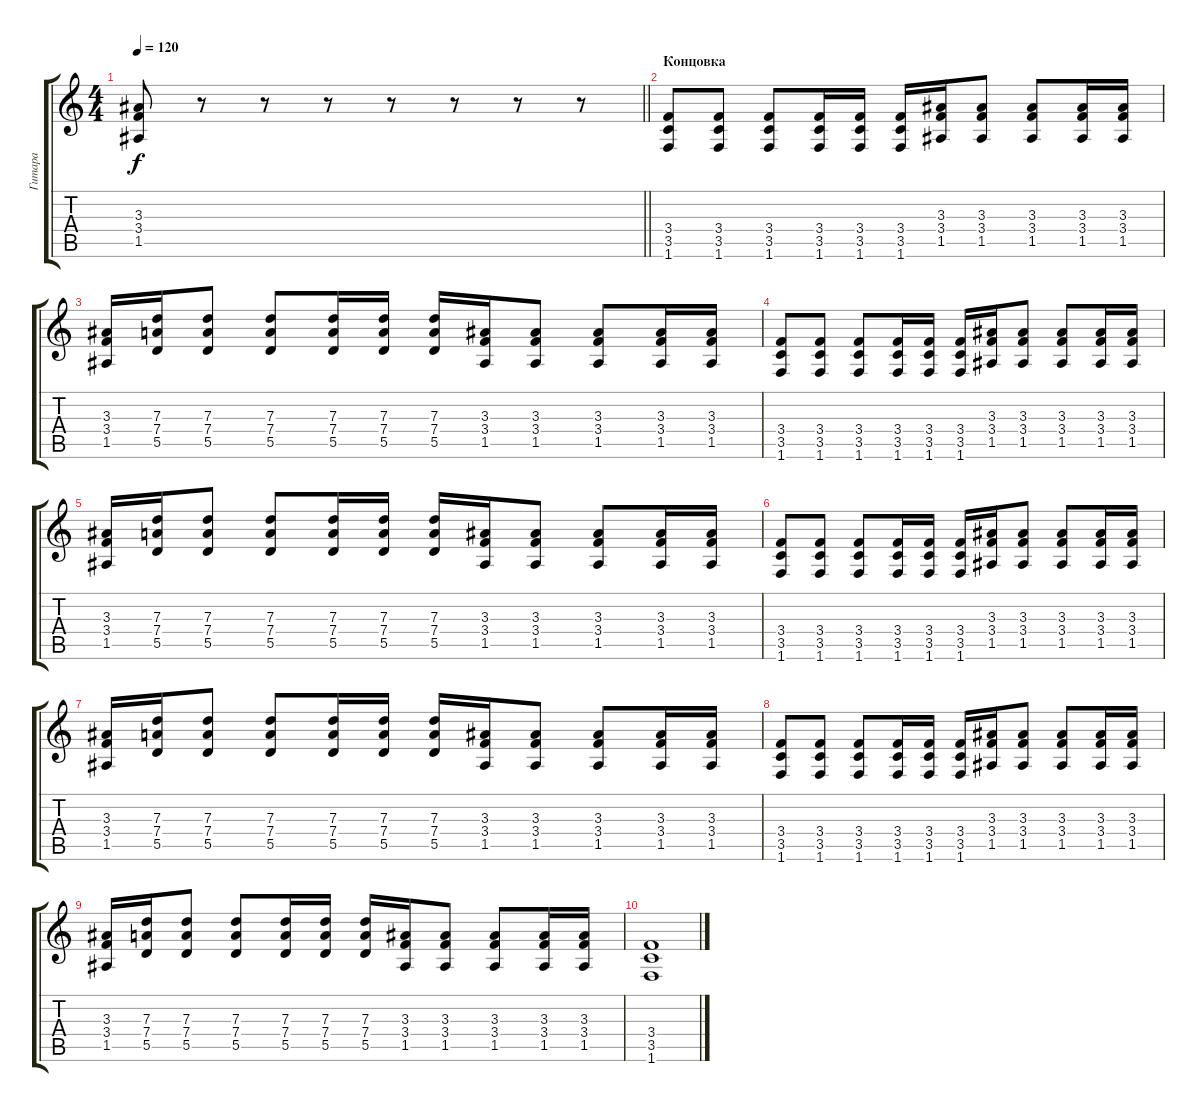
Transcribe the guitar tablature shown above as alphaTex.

\track ("Гитара" "Гитара") {instrument overdrivenguitar}
\staff {score tabs}
\tuning (E4 B3 G3 D3 A2 E2) {hide}
\ts (4 4)
\tempo 120
\clef g2
\barLineRight lightlight
\ks c
(3.3 3.4 1.5).8{dy f} r.8 r.8 r.8 r.8 r.8 r.8 r.8 |
\section ("" "Концовка")
(3.4 3.5 1.6).8 (3.4 3.5 1.6).8 (3.4 3.5 1.6).8 (3.4 3.5 1.6).16 (3.4 3.5 1.6).16 (3.4 3.5 1.6).16 (3.3 3.4 1.5).16 (3.3 3.4 1.5).8 (3.3 3.4 1.5).8 (3.3 3.4 1.5).16 (3.3 3.4 1.5).16 |
(3.3 3.4 1.5).16 (7.3 7.4 5.5).16 (7.3 7.4 5.5).8 (7.3 7.4 5.5).8 (7.3 7.4 5.5).16 (7.3 7.4 5.5).16 (7.3 7.4 5.5).16 (3.3 3.4 1.5).16 (3.3 3.4 1.5).8 (3.3 3.4 1.5).8 (3.3 3.4 1.5).16 (3.3 3.4 1.5).16 |
(3.4 3.5 1.6).8 (3.4 3.5 1.6).8 (3.4 3.5 1.6).8 (3.4 3.5 1.6).16 (3.4 3.5 1.6).16 (3.4 3.5 1.6).16 (3.3 3.4 1.5).16 (3.3 3.4 1.5).8 (3.3 3.4 1.5).8 (3.3 3.4 1.5).16 (3.3 3.4 1.5).16 |
(3.3 3.4 1.5).16 (7.3 7.4 5.5).16 (7.3 7.4 5.5).8 (7.3 7.4 5.5).8 (7.3 7.4 5.5).16 (7.3 7.4 5.5).16 (7.3 7.4 5.5).16 (3.3 3.4 1.5).16 (3.3 3.4 1.5).8 (3.3 3.4 1.5).8 (3.3 3.4 1.5).16 (3.3 3.4 1.5).16 |
(3.4 3.5 1.6).8 (3.4 3.5 1.6).8 (3.4 3.5 1.6).8 (3.4 3.5 1.6).16 (3.4 3.5 1.6).16 (3.4 3.5 1.6).16 (3.3 3.4 1.5).16 (3.3 3.4 1.5).8 (3.3 3.4 1.5).8 (3.3 3.4 1.5).16 (3.3 3.4 1.5).16 |
(3.3 3.4 1.5).16 (7.3 7.4 5.5).16 (7.3 7.4 5.5).8 (7.3 7.4 5.5).8 (7.3 7.4 5.5).16 (7.3 7.4 5.5).16 (7.3 7.4 5.5).16 (3.3 3.4 1.5).16 (3.3 3.4 1.5).8 (3.3 3.4 1.5).8 (3.3 3.4 1.5).16 (3.3 3.4 1.5).16 |
(3.4 3.5 1.6).8 (3.4 3.5 1.6).8 (3.4 3.5 1.6).8 (3.4 3.5 1.6).16 (3.4 3.5 1.6).16 (3.4 3.5 1.6).16 (3.3 3.4 1.5).16 (3.3 3.4 1.5).8 (3.3 3.4 1.5).8 (3.3 3.4 1.5).16 (3.3 3.4 1.5).16 |
(3.3 3.4 1.5).16 (7.3 7.4 5.5).16 (7.3 7.4 5.5).8 (7.3 7.4 5.5).8 (7.3 7.4 5.5).16 (7.3 7.4 5.5).16 (7.3 7.4 5.5).16 (3.3 3.4 1.5).16 (3.3 3.4 1.5).8 (3.3 3.4 1.5).8 (3.3 3.4 1.5).16 (3.3 3.4 1.5).16 |
(3.4 3.5 1.6).1
